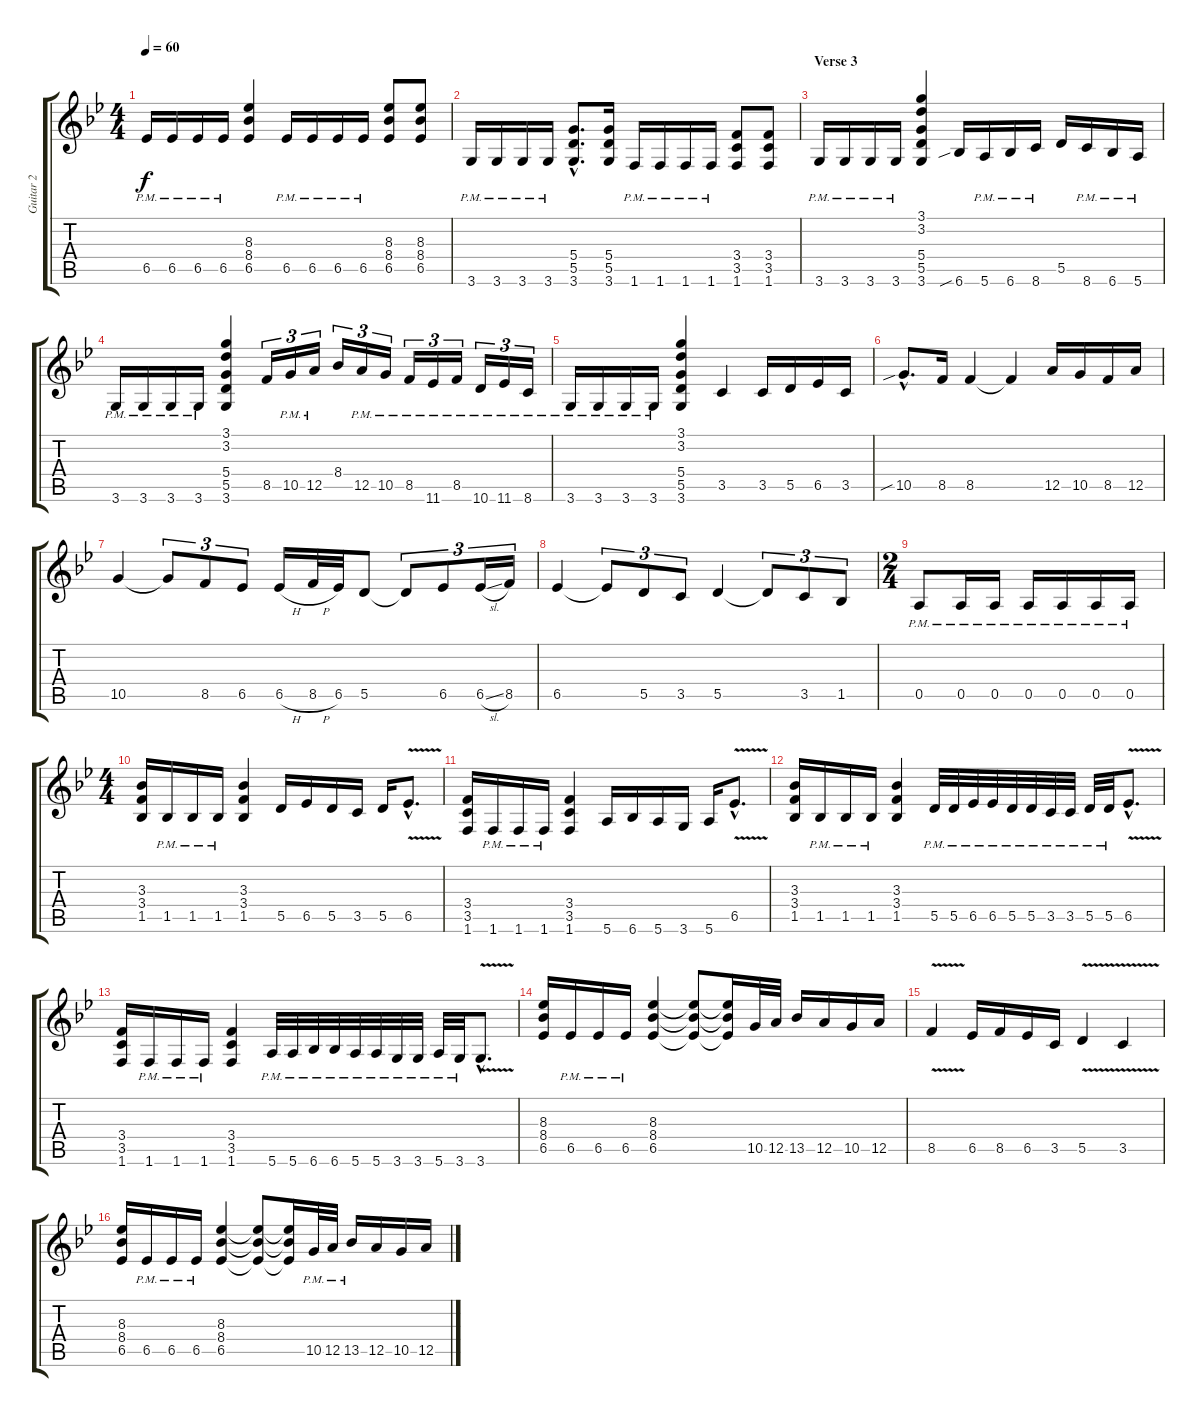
\track ("Guitar 2" "Guitar 2") {instrument distortionguitar}
\staff {score tabs}
\tuning (E4 B3 G3 D3 A2 E2) {hide}
\ts (4 4)
\tempo 60
\clef g2
\ks gminor
6.5{pm}.16{dy f} 6.5{pm}.16 6.5{pm}.16 6.5{pm}.16 (8.3 8.4 6.5).4 6.5{pm}.16 6.5{pm}.16 6.5{pm}.16 6.5{pm}.16 (8.3 8.4 6.5).8 (8.3 8.4 6.5).8 |
3.6{pm}.16 3.6{pm}.16 3.6{pm}.16 3.6{pm}.16 (5.4{hac} 5.5{hac} 3.6{hac}).8{d} (5.4 5.5 3.6).16 1.6{pm}.16 1.6{pm}.16 1.6{pm}.16 1.6{pm}.16 (3.4 3.5 1.6).8 (3.4 3.5 1.6).8 |
\section ("" "Verse 3")
3.6{pm}.16 3.6{pm}.16 3.6{pm}.16 3.6{pm}.16 (3.1 3.2 5.4 5.5 3.6).4 6.6{sib}.16 5.6{pm}.16 6.6{pm}.16 8.6{pm}.16 5.5.16 8.6{pm}.16 6.6{pm}.16 5.6{pm}.16 |
3.6{pm}.16 3.6{pm}.16 3.6{pm}.16 3.6{pm}.16 (3.1 3.2 5.4 5.5 3.6).4 8.5.16{tu (3 2)} 10.5{pm}.16{tu (3 2)} 12.5{pm}.16{tu (3 2)} 8.4.16{tu (3 2)} 12.5{pm}.16{tu (3 2)} 10.5{pm}.16{tu (3 2)} 8.5{pm}.16{tu (3 2)} 11.6{pm}.16{tu (3 2)} 8.5{pm}.16{tu (3 2)} 10.6{pm}.16{tu (3 2)} 11.6{pm}.16{tu (3 2)} 8.6{pm}.16{tu (3 2)} |
3.6{pm}.16 3.6{pm}.16 3.6{pm}.16 3.6{pm}.16 (3.1 3.2 5.4 5.5 3.6).4 3.5.4 3.5.16 5.5.16 6.5.16 3.5.16 |
10.5{sib hac}.8{d} 8.5.16 8.5.4 8.5{t}.4 12.5.16 10.5.16 8.5.16 12.5.16 |
10.5.4 10.5{t}.8{tu (3 2)} 8.5.8{tu (3 2)} 6.5.8{tu (3 2)} 6.5{h}.16 8.5{h}.32 6.5.32 5.5.8 5.5{t}.8{tu (3 2)} 6.5.8{tu (3 2)} 6.5{sl}.16{tu (3 2)} 8.5.16{tu (3 2)} |
6.5.4 6.5{t}.8{tu (3 2)} 5.5.8{tu (3 2)} 3.5.8{tu (3 2)} 5.5.4 5.5{t}.8{tu (3 2)} 3.5.8{tu (3 2)} 1.5.8{tu (3 2)} |
\ts (2 4)
0.5{pm}.8 0.5{pm}.16 0.5{pm}.16 0.5{pm}.16 0.5{pm}.16 0.5{pm}.16 0.5{pm}.16 |
\ts (4 4)
(3.3 3.4 1.5).16 1.5{pm}.16 1.5{pm}.16 1.5{pm}.16 (3.3 3.4 1.5).4 5.5.16 6.5.16 5.5.16 3.5.16 5.5.16 6.5{v hac}.8{d} |
(3.4 3.5 1.6).16 1.6{pm}.16 1.6{pm}.16 1.6{pm}.16 (3.4 3.5 1.6).4 5.6.16 6.6.16 5.6.16 3.6.16 5.6.16 6.5{v hac}.8{d} |
(3.3 3.4 1.5).16 1.5{pm}.16 1.5{pm}.16 1.5{pm}.16 (3.3 3.4 1.5).4 5.5{pm}.32 5.5{pm}.32 6.5{pm}.32 6.5{pm}.32 5.5{pm}.32 5.5{pm}.32 3.5{pm}.32 3.5{pm}.32 5.5{pm}.32 5.5{pm}.32 6.5{v hac}.8{d} |
(3.4 3.5 1.6).16 1.6{pm}.16 1.6{pm}.16 1.6{pm}.16 (3.4 3.5 1.6).4 5.6{pm}.32 5.6{pm}.32 6.6{pm}.32 6.6{pm}.32 5.6{pm}.32 5.6{pm}.32 3.6{pm}.32 3.6{pm}.32 5.6{pm}.32 3.6{pm}.32 3.6{v hac}.8{d} |
(8.3 8.4 6.5).16 6.5{pm}.16 6.5{pm}.16 6.5{pm}.16 (8.3 8.4 6.5).4 (8.3{t} 8.4{t} 6.5{t}).8 (8.3{t} 8.4{t} 6.5{t}).16 10.5.32 12.5.32 13.5.16 12.5.16 10.5.16 12.5.16 |
8.5{v}.4 6.5.16 8.5.16 6.5.16 3.5.16 5.5{v}.4 3.5{v}.4 |
(8.3 8.4 6.5).16 6.5{pm}.16 6.5{pm}.16 6.5{pm}.16 (8.3 8.4 6.5).4 (8.3{t} 8.4{t} 6.5{t}).8 (8.3{t} 8.4{t} 6.5{t}).16 10.5{pm}.32 12.5{pm}.32 13.5{pm}.16 12.5.16 10.5.16 12.5.16
